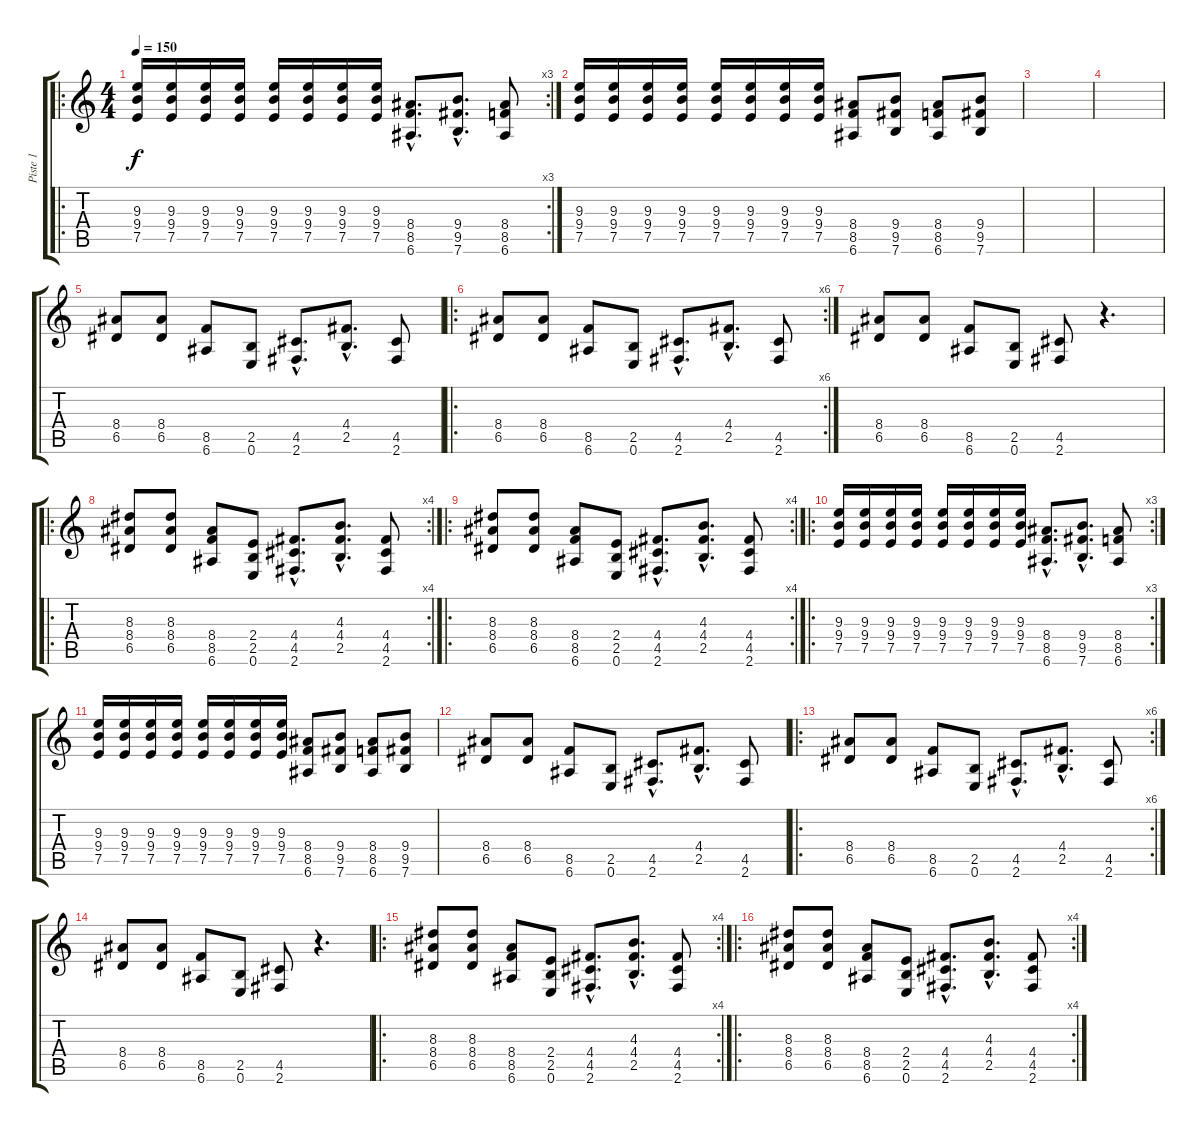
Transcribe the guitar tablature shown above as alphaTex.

\track ("Piste 1" "Piste 1") {instrument distortionguitar}
\staff {score tabs}
\tuning (E4 B3 G3 D3 A2 E2) {hide}
\ro
\rc 3
\ts (4 4)
\tempo 150
\clef g2
\ks c
(9.3 9.4 7.5).16{dy f instrument distortionguitar} (9.3 9.4 7.5).16 (9.3 9.4 7.5).16 (9.3 9.4 7.5).16 (9.3 9.4 7.5).16 (9.3 9.4 7.5).16 (9.3 9.4 7.5).16 (9.3 9.4 7.5).16 (8.4{hac} 8.5{hac} 6.6{hac}).8{d} (9.4{hac} 9.5{hac} 7.6{hac}).8{d} (8.4 8.5 6.6).8 |
(9.3 9.4 7.5).16 (9.3 9.4 7.5).16 (9.3 9.4 7.5).16 (9.3 9.4 7.5).16 (9.3 9.4 7.5).16 (9.3 9.4 7.5).16 (9.3 9.4 7.5).16 (9.3 9.4 7.5).16 (8.4 8.5 6.6).8 (9.4 9.5 7.6).8 (8.4 8.5 6.6).8 (9.4 9.5 7.6).8 |
|
|
(8.4 6.5).8{instrument electricguitarmuted} (8.4 6.5).8 (8.5 6.6).8 (2.5 0.6).8 (4.5{hac} 2.6{hac}).8{d} (4.4{hac} 2.5{hac}).8{d} (4.5 2.6).8 |
\ro
\rc 6
(8.4 6.5).8{instrument electricguitarmuted} (8.4 6.5).8 (8.5 6.6).8 (2.5 0.6).8 (4.5{hac} 2.6{hac}).8{d} (4.4{hac} 2.5{hac}).8{d} (4.5 2.6).8 |
(8.4 6.5).8{instrument electricguitarmuted} (8.4 6.5).8 (8.5 6.6).8 (2.5 0.6).8 (4.5 2.6).8 r.4{d} |
\ro
\rc 4
(8.3 8.4 6.5).8{instrument distortionguitar} (8.3 8.4 6.5).8 (8.4 8.5 6.6).8 (2.4 2.5 0.6).8 (4.4{hac} 4.5{hac} 2.6{hac}).8{d} (4.3{hac} 4.4{hac} 2.5{hac}).8{d} (4.4 4.5 2.6).8 |
\ro
\rc 4
(8.3 8.4 6.5).8{instrument distortionguitar} (8.3 8.4 6.5).8 (8.4 8.5 6.6).8 (2.4 2.5 0.6).8 (4.4{hac} 4.5{hac} 2.6{hac}).8{d} (4.3{hac} 4.4{hac} 2.5{hac}).8{d} (4.4 4.5 2.6).8 |
\ro
\rc 3
(9.3 9.4 7.5).16 (9.3 9.4 7.5).16 (9.3 9.4 7.5).16 (9.3 9.4 7.5).16 (9.3 9.4 7.5).16 (9.3 9.4 7.5).16 (9.3 9.4 7.5).16 (9.3 9.4 7.5).16 (8.4{hac} 8.5{hac} 6.6{hac}).8{d} (9.4{hac} 9.5{hac} 7.6{hac}).8{d} (8.4 8.5 6.6).8 |
(9.3 9.4 7.5).16 (9.3 9.4 7.5).16 (9.3 9.4 7.5).16 (9.3 9.4 7.5).16 (9.3 9.4 7.5).16 (9.3 9.4 7.5).16 (9.3 9.4 7.5).16 (9.3 9.4 7.5).16 (8.4 8.5 6.6).8 (9.4 9.5 7.6).8 (8.4 8.5 6.6).8 (9.4 9.5 7.6).8 |
(8.4 6.5).8{instrument electricguitarmuted} (8.4 6.5).8 (8.5 6.6).8 (2.5 0.6).8 (4.5{hac} 2.6{hac}).8{d} (4.4{hac} 2.5{hac}).8{d} (4.5 2.6).8 |
\ro
\rc 6
(8.4 6.5).8{instrument electricguitarmuted} (8.4 6.5).8 (8.5 6.6).8 (2.5 0.6).8 (4.5{hac} 2.6{hac}).8{d} (4.4{hac} 2.5{hac}).8{d} (4.5 2.6).8 |
(8.4 6.5).8{instrument electricguitarmuted} (8.4 6.5).8 (8.5 6.6).8 (2.5 0.6).8 (4.5 2.6).8 r.4{d} |
\ro
\rc 4
(8.3 8.4 6.5).8{instrument distortionguitar} (8.3 8.4 6.5).8 (8.4 8.5 6.6).8 (2.4 2.5 0.6).8 (4.4{hac} 4.5{hac} 2.6{hac}).8{d} (4.3{hac} 4.4{hac} 2.5{hac}).8{d} (4.4 4.5 2.6).8 |
\ro
\rc 4
(8.3 8.4 6.5).8{instrument distortionguitar} (8.3 8.4 6.5).8 (8.4 8.5 6.6).8 (2.4 2.5 0.6).8 (4.4{hac} 4.5{hac} 2.6{hac}).8{d} (4.3{hac} 4.4{hac} 2.5{hac}).8{d} (4.4 4.5 2.6).8
